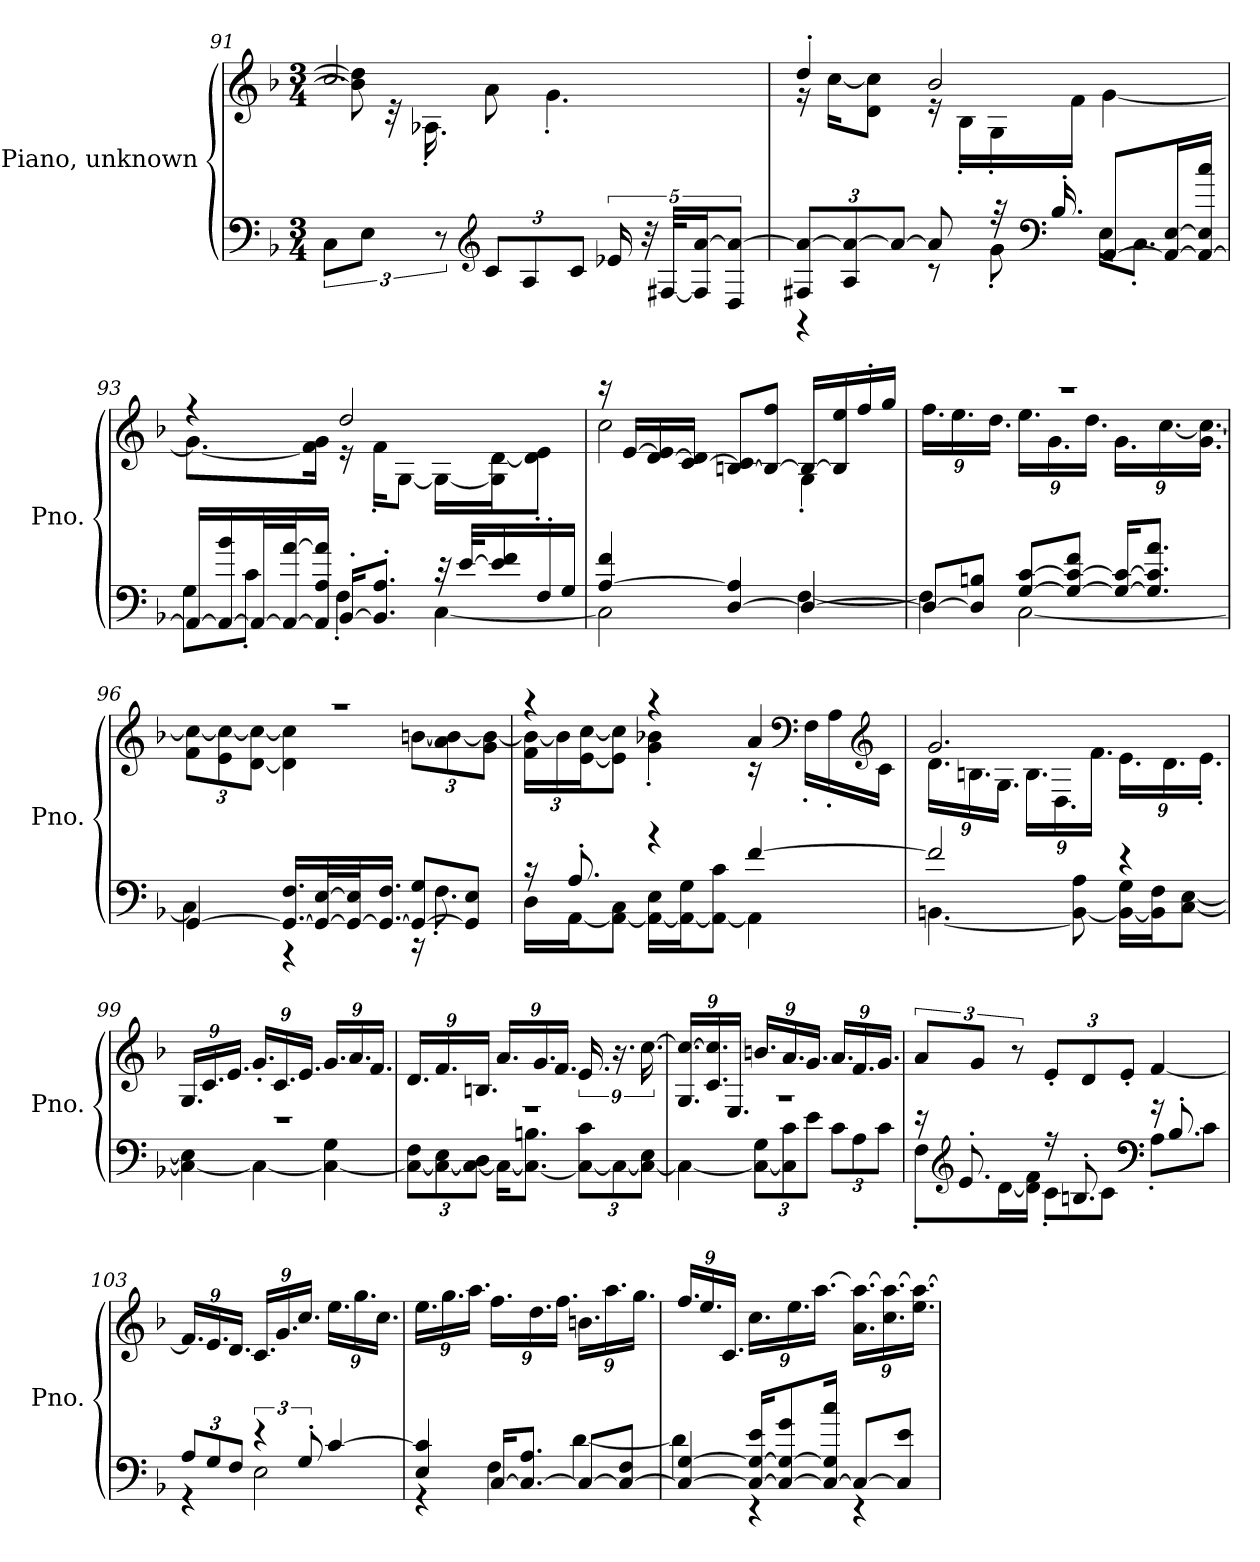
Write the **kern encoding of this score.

**kern	**kern
*part1	*part1
*staff2	*staff1
*I"Piano, unknown	*
*I'Pno.	*
!!LO:LB:g=z
*clefF4	*clefG2
*k[b-]	*k[b-]
*M3/4	*M3/4
=91	=91
*	*^
12C\L	2.cc/	8b\] 8dd\]
12E\J	.	.
.	.	32r
.	.	16.A-X'\
12r	.	.
*clefG2	*	*
*Xbrackettup	*	*
12c/L	.	8a\
12A/	.	.
.	.	4.g'\
12c/J	.	.
*brackettup	*	*
20e-X/	.	.
40r	.	.
[40F#X/KLL	.	.
20F#/] [20a/J	.	.
10D/ 10a/_J	.	.
=92	=92	=92
*Xbrackettup	*	*
*^	*	*
12F#X/ 12a/_L	4r	4dd'/	16r
.	.	.	[16cc\KL
12A/ 12a/_	.	.	.
.	.	.	8d\ 8cc\]J
12a/J_	.	.	.
8a/]	8r	2b-/	16r
.	.	.	16B-'\LL
32r	8g'\	.	16G'\
*clefF4	*	*	*
16.B-'/	.	.	.
.	.	.	16f\JJ
[8AA/L	16E\KL	.	[4g\
.	8.C'\J	.	.
16AA/_ [16E/L	.	.	.
16AA/_ 16E/] 16cc/JJ	.	.	.
!!LO:LB:g=z	!!
=93	=93	=93	=93
16AA/LL_	8G\L	4r	8.g\L_
16AA/_ 16b-/	.	.	.
32AA/L_	8c'\J	.	.
32AA/_ [32a/J	.	.	.
16AA/] 16A/ 16a/]JJ	.	.	16f\ 16g\]Jk
[16BB-'/KL	4F'\	2dd/	16r
8.BB-/]' 8.A/'J	.	.	16f'\KL
.	.	.	[8G\J
32r	[4C\	.	16G\LL_
[32e/KLL	.	.	.
16e/] 16f/	.	.	16G\] [16d\J
16F'/	.	.	8d\]' 8e\'J
16G/JJ	.	.	.
=94	=94	=94	=94
[4A/ 4f/	2C\]	16r	2cc\
.	.	[16e/LL	.
.	.	[16d/ 16e/]	.
.	.	[16c/ 16d/]JJ	.
[4D/ 4A/]	.	[8Bn/ 8c/]L	.
.	.	8B/_ 8ff/J	.
4D/_	[4F\	16B/LL_	4G'\
.	.	16B/] 16ee/	.
.	.	16ff'/	.
.	.	16gg/JJ	.
!!LO:LB:g=z	!!
=95	=95	=95	=95
*	*	*	*Xbrackettup
8D/L_	4F\]	2.r	18.ff\LL
.	.	.	18.ee\
8D/] 8Bn/J	.	.	.
.	.	.	18.dd\JJ
[8G/ [8c/L	[2C\	.	18.ee\LL
.	.	.	18.g\
8G/_ 8c/_ 8f/J	.	.	.
.	.	.	18.dd\JJ
16G/_ 16c/_KL	.	.	18.g\LL
8.G/] 8.c/] 8.a/J	.	.	.
.	.	.	[18.cc\
.	.	.	18.g\ 18.cc\_JJ
=96	=96	=96	=96
[4GG/	4C\]	2.r	12f\ 12cc\_L
.	.	.	12e\ 12cc\_
.	.	.	[12d\ 12cc\_J
16.GG/_ 16.F/LL	4r	.	4d\] 4cc\]
32GG/_ [32E/L	.	.	.
32GG/_ 32E/]J	.	.	.
16.GG/_ 16.F/JJ	.	.	.
8GG/_ 8G/L	16r	.	[12bn\L
.	8.F'\	.	.
.	.	.	12a\ 12b\_
8GG/] 8E/J	.	.	.
.	.	.	12g\ 12b\_J
!!LO:PB:g=z	!!
=97	=97	=97	=97
16r	16D\LL	4r	24f\ 24b\_LL
.	.	.	24b\]
8.A'/	[16AA\J	.	.
.	.	.	[24e\ [24cc\J
.	8AA\_ 8C\J	.	8e\] 8cc\]J
4r	16AA\_ 16E\LL	4r	4g\' 4b-X\'
.	16AA\_ 16G\J	.	.
.	8AA\_ 8c\J	.	.
[4f/	4AA\]	4a/	16r
*	*	*clefF4	*
.	.	.	16F'\LL
.	.	.	16A'\
*	*	*clefG2	*
.	.	.	16c\JJ
=98	=98	=98	=98
2f/]	[4.BBn\	2.g/	18.d\LL
.	.	.	18.Bn\
.	.	.	18.G\JJ
.	.	.	18.B\LL
.	.	.	18.D\
.	8BB\_ 8A\	.	.
.	.	.	18.f\JJ
4r	16BB\_ 16G\LL	.	18.e\LL
.	16BB\] 16F\J	.	.
.	.	.	18.d\
.	[8C\ [8E\J	.	.
.	.	.	18.e'\JJ
*	*	*v	*v
!!LO:LB:g=z
=99	=99	=99
2.r	4C\_ 4E\]	18.G/LL
.	.	18.c/
.	.	18.e/JJ
.	4C\_	18.g'/LL
.	.	18.c/
.	.	18.e/JJ
.	4C\_ 4G\	18.g/LL
.	.	18.a/
.	.	18.f/JJ
=100	=100	=100
*	*	*brackettup
2.r	12C\_ 12F\L	18.d/LL
.	12C\_ 12E\	18.f/
.	12C\_ 12D\J	18.Bn/JJ
.	16C\KL_	18.a/LL
.	8.C\_ 8.Bn\J	.
.	.	18.g/
.	.	18.f/JJ
.	12C\_ 12c\L	18.e/
.	12C\_	18.r
.	12C\_ 12E\J	[18.cc\
=101	=101	=101
*	*	*Xbrackettup
2.r	4C\_	18.G/ 18.cc/_LL
.	.	18.c/ 18.cc/]
.	.	18.E/JJ
.	12C\_ 12G\L	18.bn/LL
.	12C\] 12c\	18.a/
.	12e\J	18.g/JJ
.	12c\L	18.a/LL
.	12A\	18.f/
.	12c\J	18.g/JJ
!!LO:LB:g=z
=102	=102	=102
*	*	*brackettup
16r	8F'\L	12a/L
*clefG2	*	*
8.e'/	.	.
.	.	12g/J
.	[16d\L	.
.	.	12r
.	16d\] 16f\JJ	.
*	*	*Xbrackettup
16r	8c'\L	12e'/L
8.Bn'/	.	.
.	.	12d/
.	8c\J	.
.	.	12e'/J
*clefF4	*	*
16r	8A'\L	[4f/
8.B'/	.	.
.	8c\J	.
=103	=103	=103
12A/L	4r	18.f/LL]
12G/	.	18.e/
12F/J	.	18.d/JJ
*brackettup	*	*
6r	2E\	18.c/LL
.	.	18.g/
12G'/	.	18.cc/JJ
[4c/	.	18.ee\LL
.	.	18.gg\
.	.	18.cc\JJ
=104	=104	=104
4E/ 4c/]	4r	18.ee\LL
.	.	18.gg\
.	.	18.aa\JJ
[16C/KL	4F\	18.ff\LL
8.C/_ 8.A/J	.	.
.	.	18.dd\
.	.	18.ff\JJ
8C/L_	[4d\	18.bn\LL
.	.	18.aa\
8C/_ 8F/J	.	.
.	.	18.gg\JJ
!!LO:LB:g=z
=105	=105	=105
4C/_ [4G/	4d\]	18.ff/LL
.	.	18.ee/
.	.	18.c/JJ
16C/_ 16G/_ 16e/KL	4r	18.cc\LL
8C/_ 8G/_ 8g/	.	.
.	.	18.ee\
.	.	[18.aa\JJ
16C/_ 16G/] 16cc/Jk	.	.
8C/L_	4r	18.a\ 18.aa\_LL
.	.	18.cc\ 18.aa\_
8C/] 8e/J	.	.
.	.	18.ee\ 18.aa\_JJ
*v	*v	*
=	=
*-	*-
